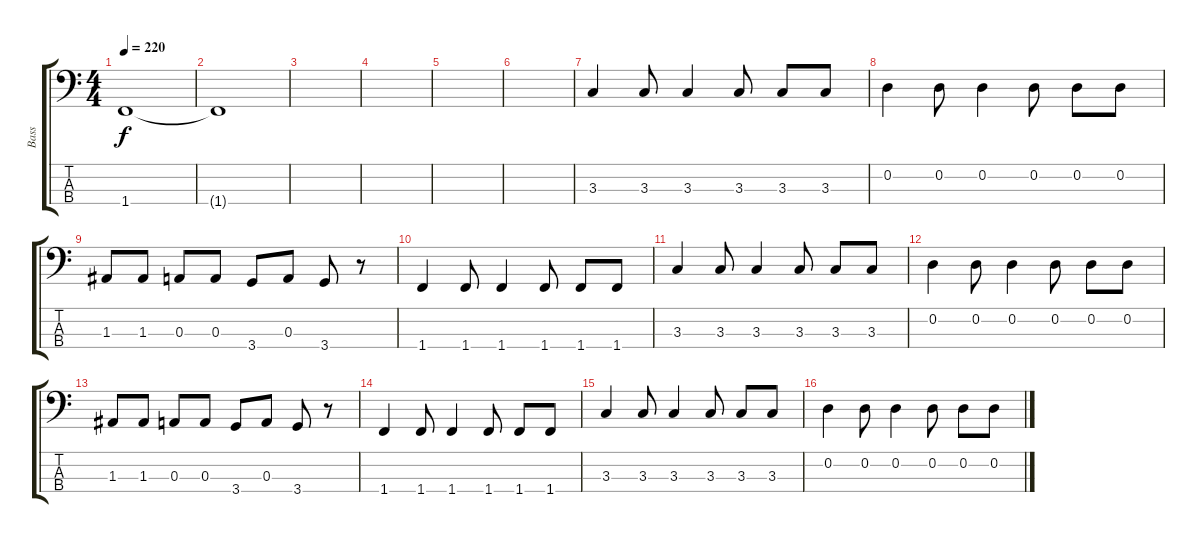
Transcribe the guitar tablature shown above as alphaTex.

\track ("Bass" "Bass") {instrument electricbassfinger}
\staff {score tabs}
\tuning (G2 D2 A1 E1) {hide}
\ts (4 4)
\tempo 220
\clef f4
\ks c
1.4.1{dy f} |
1.4{t}.1 |
|
|
|
|
3.3.4 3.3.8 3.3.4 3.3.8 3.3.8 3.3.8 |
0.2.4 0.2.8 0.2.4 0.2.8 0.2.8 0.2.8 |
1.3.8 1.3.8 0.3.8 0.3.8 3.4.8 0.3.8 3.4.8 r.8 |
1.4.4 1.4.8 1.4.4 1.4.8 1.4.8 1.4.8 |
3.3.4 3.3.8 3.3.4 3.3.8 3.3.8 3.3.8 |
0.2.4 0.2.8 0.2.4 0.2.8 0.2.8 0.2.8 |
1.3.8 1.3.8 0.3.8 0.3.8 3.4.8 0.3.8 3.4.8 r.8 |
1.4.4 1.4.8 1.4.4 1.4.8 1.4.8 1.4.8 |
3.3.4 3.3.8 3.3.4 3.3.8 3.3.8 3.3.8 |
0.2.4 0.2.8 0.2.4 0.2.8 0.2.8 0.2.8
